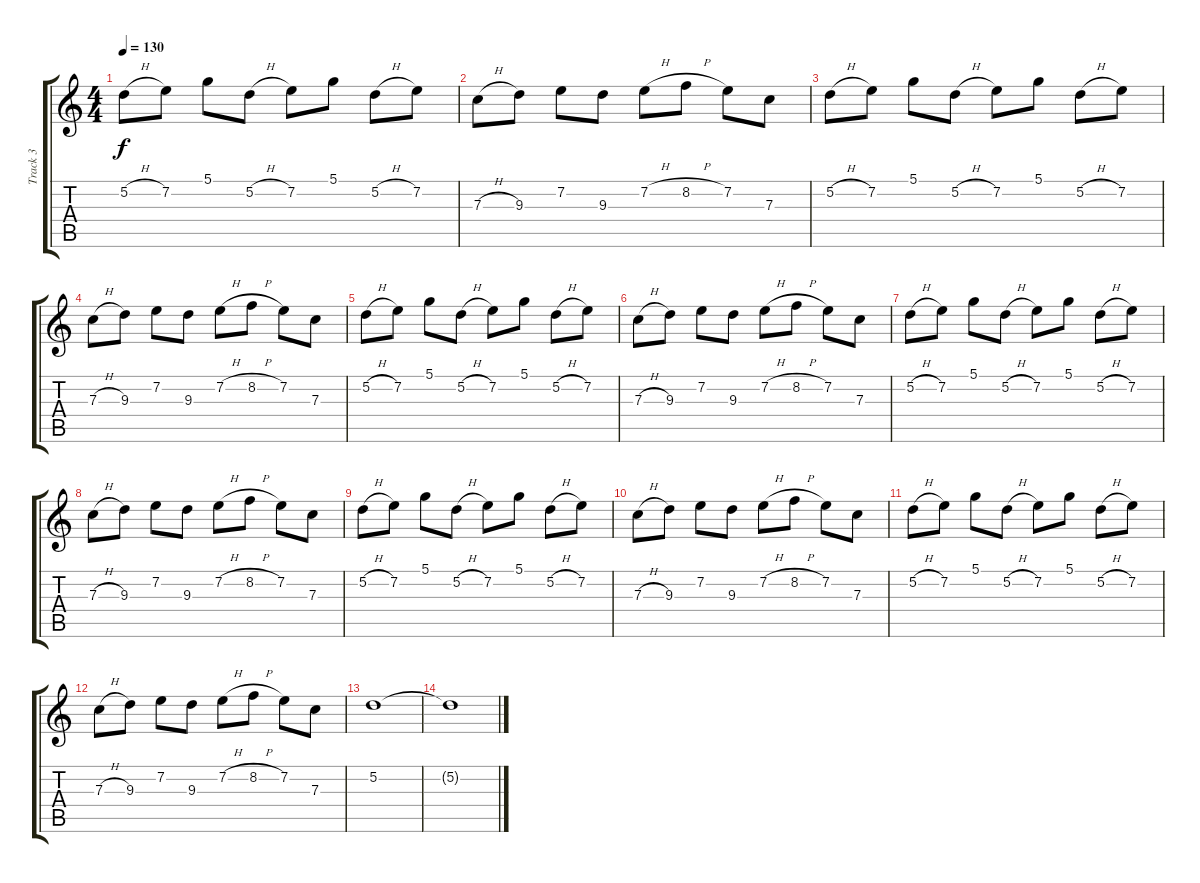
\track ("Track 3" "Track 3") {instrument distortionguitar}
\staff {score tabs}
\tuning (D4 A3 F3 C3 G2 C2) {hide}
\ts (4 4)
\tempo 130
\clef g2
\ks c
5.2{h}.8{dy f} 7.2.8 5.1.8 5.2{h}.8 7.2.8 5.1.8 5.2{h}.8 7.2.8 |
7.3{h}.8 9.3.8 7.2.8 9.3.8 7.2{h}.8 8.2{h}.8 7.2.8 7.3.8 |
5.2{h}.8 7.2.8 5.1.8 5.2{h}.8 7.2.8 5.1.8 5.2{h}.8 7.2.8 |
7.3{h}.8 9.3.8 7.2.8 9.3.8 7.2{h}.8 8.2{h}.8 7.2.8 7.3.8 |
5.2{h}.8 7.2.8 5.1.8 5.2{h}.8 7.2.8 5.1.8 5.2{h}.8 7.2.8 |
7.3{h}.8 9.3.8 7.2.8 9.3.8 7.2{h}.8 8.2{h}.8 7.2.8 7.3.8 |
5.2{h}.8 7.2.8 5.1.8 5.2{h}.8 7.2.8 5.1.8 5.2{h}.8 7.2.8 |
7.3{h}.8 9.3.8 7.2.8 9.3.8 7.2{h}.8 8.2{h}.8 7.2.8 7.3.8 |
5.2{h}.8 7.2.8 5.1.8 5.2{h}.8 7.2.8 5.1.8 5.2{h}.8 7.2.8 |
7.3{h}.8 9.3.8 7.2.8 9.3.8 7.2{h}.8 8.2{h}.8 7.2.8 7.3.8 |
5.2{h}.8 7.2.8 5.1.8 5.2{h}.8 7.2.8 5.1.8 5.2{h}.8 7.2.8 |
7.3{h}.8 9.3.8 7.2.8 9.3.8 7.2{h}.8 8.2{h}.8 7.2.8 7.3.8 |
5.2.1 |
5.2{t}.1
